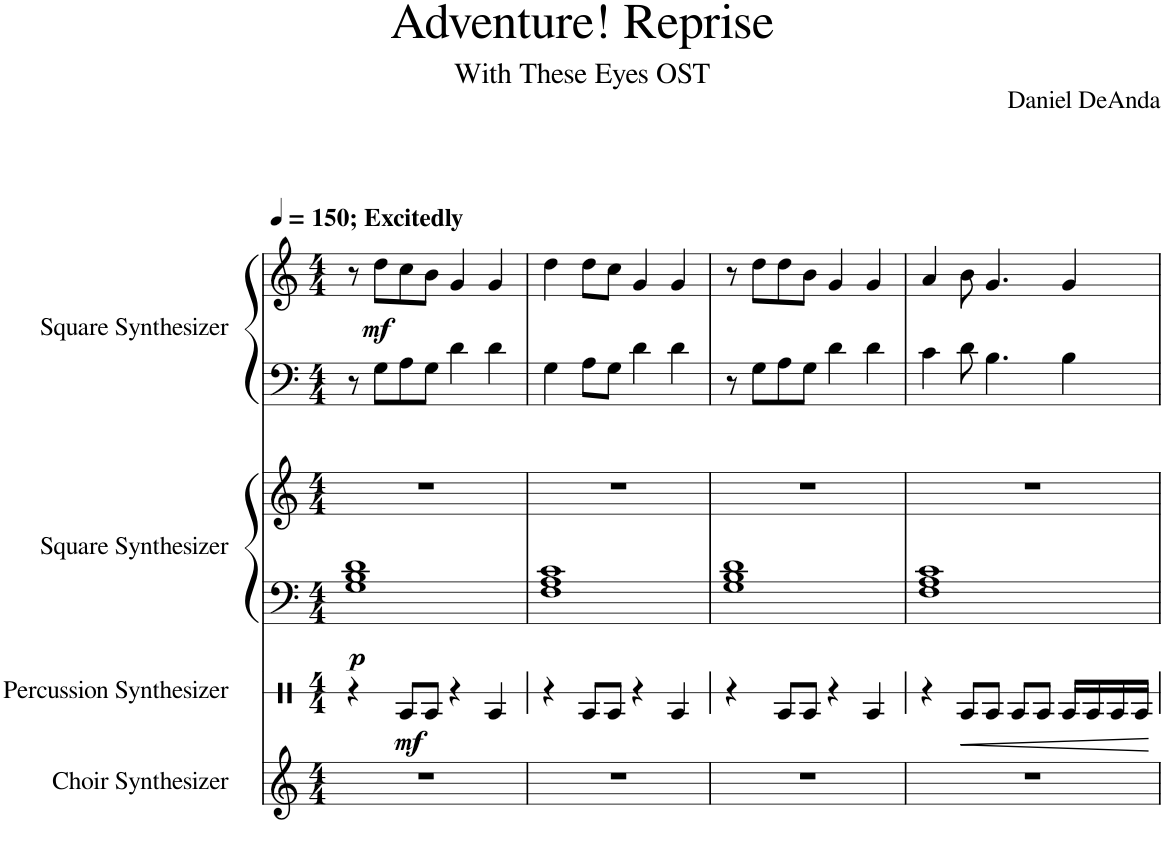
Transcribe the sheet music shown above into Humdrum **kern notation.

**kern	**kern	**dynam	**kern	**kern	**dynam	**kern	**kern	**dynam
*part4	*part3	*part3	*part2	*part2	*part2	*part1	*part1	*part1
*staff6	*staff5	*staff5	*staff4	*staff3	*staff3/4	*staff2	*staff1	*staff1/2
*I"Choir Synthesizer	*I"Percussion Synthesizer	*	*I"Square Synthesizer	*	*	*I"Square Synthesizer	*	*
*I'Synth.	*I'Perc. Syn.	*	*I'Synth.	*	*	*I'Synth.	*	*
*	*stria1	*	*	*	*	*	*	*
*clefG2	*clefX	*	*clefF4	*clefG2	*	*clefF4	*clefG2	*
*k[]	*k[]	*	*k[]	*k[]	*	*k[]	*k[]	*
*M4/4	*M4/4	*	*M4/4	*M4/4	*	*M4/4	*M4/4	*
*MM150	*MM150	*	*MM150	*MM150	*	*MM150	*MM150	*
=1	=1	=1	=1	=1	=1	=1	=1	=1
!	!	!	!	!	!	!	!LO:TX:a:B:t=; Excitedly	!
!	!	!	!	!	!LO:DY:b=2	!	!	!
1r	4r	.	1G 1B 1d	1r	p	8r	8r	.
!	!	!	!	!	!	!	!	!LO:DY:b
.	.	.	.	.	.	8G\L	8dd\L	mf
!	!	!LO:DY:b	!	!	!	!	!	!
.	8RA/L	mf	.	.	.	8A\	8cc\	.
.	8RA/J	.	.	.	.	8G\J	8b\J	.
.	4r	.	.	.	.	4d\	4g/	.
.	4RA/	.	.	.	.	4d\	4g/	.
=2	=2	=2	=2	=2	=2	=2	=2	=2
1r	4r	.	1F 1A 1c	1r	.	4G\	4dd\	.
.	8RA/L	.	.	.	.	8A\L	8dd\L	.
.	8RA/J	.	.	.	.	8G\J	8cc\J	.
.	4r	.	.	.	.	4d\	4g/	.
.	4RA/	.	.	.	.	4d\	4g/	.
=3	=3	=3	=3	=3	=3	=3	=3	=3
1r	4r	.	1G 1B 1d	1r	.	8r	8r	.
.	.	.	.	.	.	8G\L	8dd\L	.
.	8RA/L	.	.	.	.	8A\	8dd\	.
.	8RA/J	.	.	.	.	8G\J	8b\J	.
.	4r	.	.	.	.	4d\	4g/	.
.	4RA/	.	.	.	.	4d\	4g/	.
=4	=4	=4	=4	=4	=4	=4	=4	=4
1r	4r	.	1F 1A 1c	1r	.	4c\	4a/	.
!	!	!LO:HP:b	!	!	!	!	!	!
.	8RA/L	<	.	.	.	8d\	8b\	.
.	8RA/J	.	.	.	.	4.B\	4.g/	.
.	8RA/L	.	.	.	.	.	.	.
.	8RA/J	.	.	.	.	.	.	.
.	16RA/LL	.	.	.	.	4B\	4g/	.
.	16RA/	.	.	.	.	.	.	.
.	16RA/	.	.	.	.	.	.	.
.	16RA/JJ	.	.	.	.	.	.	.
.	.	[	.	.	.	.	.	.
=	=	=	=	=	=	=	=	=
*-	*-	*-	*-	*-	*-	*-	*-	*-
